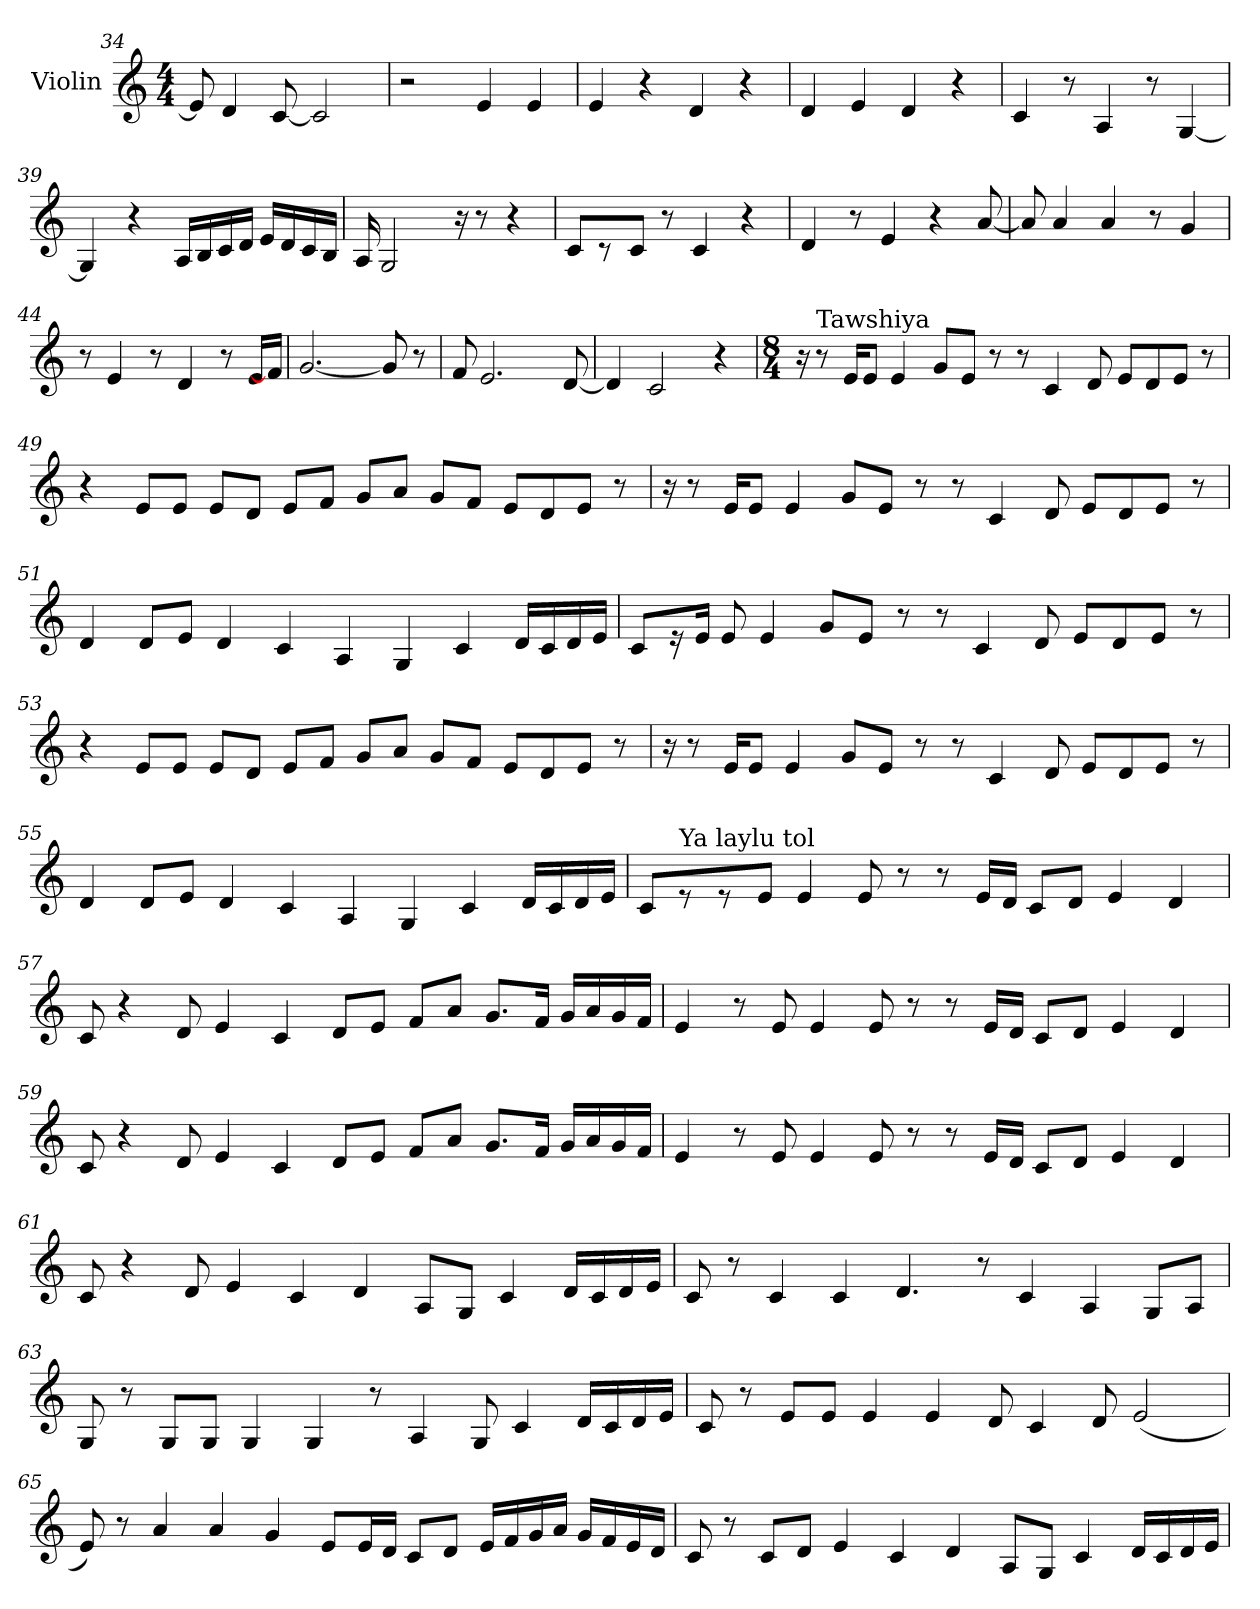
**kern
*part1
*staff1
*I"Violin
*clefG2
*k[]
*C:
*M4/4
=34
8e/]
4d/
[8c/
2c/]
=35
2r
4e/
4e/
=36
4e/
4r
4d/
4r
!!LO:LB:g=z
=37
4d/
4e/
4d/
4r
=38
4c/
8r
4A/
8r
[4G/
=39
4G/]
4r
16A/LL
16B/
16c/
16d/JJ
16e/LL
16d/
16c/
16B/JJ
=40
16A/
2G/
16r
8r
4r
=41
8c/L
8r
8c/J
8r
4c/
4r
!!LO:PB:g=z
=42
4d/
8r
4e/
4r
[8a/
=43
8a/]
4a/
4a/
8r
4g/
=44
8r
4e/
8r
4d/
8r
16e/LL
16f/JJ]
=45
[2.g/
8g/]
8r
=46
8f/
2.e/
[8d/
!!LO:LB:g=z
=47
4d/]
2c/
4r
=48
*M8/4
*MM65
16r
!LO:TX:a:t=Tawshiya
8r
16e/KL
8e/J
4e/
8g/L
8e/J
8r
8r
4c/
8d/
8e/L
8d/
8e/J
8r
=49
4r
8e/L
8e/J
8e/L
8d/J
8e/L
8f/J
8g/L
8a/J
8g/L
8f/J
8e/L
8d/
8e/J
8r
!!LO:LB:g=z
=50
16r
8r
16e/KL
8e/J
4e/
8g/L
8e/J
8r
8r
4c/
8d/
8e/L
8d/
8e/J
8r
=51
4d/
8d/L
8e/J
4d/
4c/
4A/
4G/
4c/
16d/LL
16c/
16d/
16e/JJ
!!LO:LB:g=z
=52
8c/L
16r
16e/Jk
8e/
4e/
8g/L
8e/J
8r
8r
4c/
8d/
8e/L
8d/
8e/J
8r
=53
4r
8e/L
8e/J
8e/L
8d/J
8e/L
8f/J
8g/L
8a/J
8g/L
8f/J
8e/L
8d/
8e/J
8r
!!LO:LB:g=z
=54
16r
8r
16e/KL
8e/J
4e/
8g/L
8e/J
8r
8r
4c/
8d/
8e/L
8d/
8e/J
8r
=55
4d/
8d/L
8e/J
4d/
4c/
4A/
4G/
4c/
16d/LL
16c/
16d/
16e/JJ
!!LO:LB:g=z
=56
8c/L
!LO:TX:a:t=Ya laylu tol
8r
8r
8e/J
4e/
8e/
8r
8r
16e/LL
16d/JJ
8c/L
8d/J
4e/
4d/
=57
8c/
4r
8d/
4e/
4c/
8d/L
8e/J
8f/L
8a/J
8.g/L
16f/Jk
16g/LL
16a/
16g/
16f/JJ
!!LO:LB:g=z
=58
4e/
8r
8e/
4e/
8e/
8r
8r
16e/LL
16d/JJ
8c/L
8d/J
4e/
4d/
=59
8c/
4r
8d/
4e/
4c/
8d/L
8e/J
8f/L
8a/J
8.g/L
16f/Jk
16g/LL
16a/
16g/
16f/JJ
!!LO:LB:g=z
=60
4e/
8r
8e/
4e/
8e/
8r
8r
16e/LL
16d/JJ
8c/L
8d/J
4e/
4d/
=61
8c/
4r
8d/
4e/
4c/
4d/
8A/L
8G/J
4c/
16d/LL
16c/
16d/
16e/JJ
!!LO:PB:g=z
=62
8c/
8r
4c/
4c/
4.d/
8r
4c/
4A/
8G/L
8A/J
=63
8G/
8r
8G/L
8G/J
4G/
4G/
8r
4A/
8G/
4c/
16d/LL
16c/
16d/
16e/JJ
!!LO:LB:g=z
=64
8c/
8r
8e/L
8e/J
4e/
4e/
8d/
4c/
8d/
(2e/
=65
8e/)
8r
4a/
4a/
4g/
8e/L
16e/L
16d/JJ
8c/L
8d/J
16e/LL
16f/
16g/
16a/JJ
16g/LL
16f/
16e/
16d/JJ
!!LO:LB:g=z
=66
8c/
8r
8c/L
8d/J
4e/
4c/
4d/
8A/L
8G/J
4c/
16d/LL
16c/
16d/
16e/JJ
=
*-
